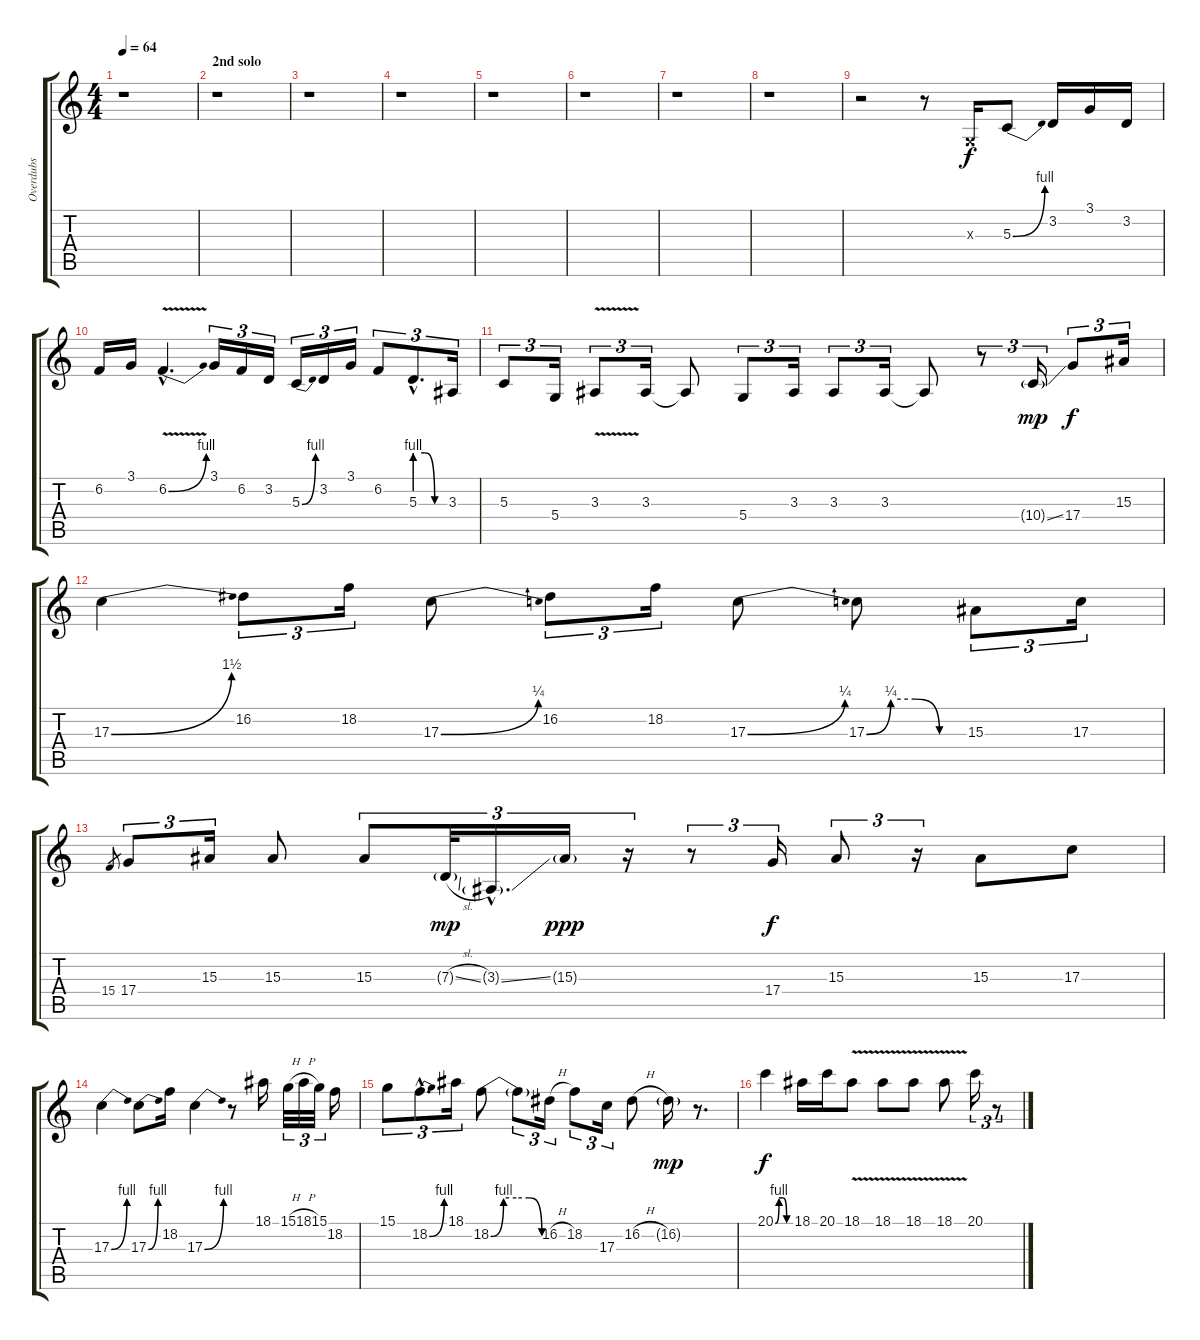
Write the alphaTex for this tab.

\track ("Overdubs" "Overdubs") {instrument lead5charang}
\staff {score tabs}
\tuning (E4 B3 G3 D3 A2 E2) {hide}
\ts (4 4)
\tempo 64
\clef g2
\ks c
r.1{dy f} |
\section ("" "2nd solo")
r.1 |
r.1 |
r.1 |
r.1 |
r.1 |
r.1 |
r.1 |
r.2 r.8 0.3{x}.16 5.3{be (bend 0 0 60 4)}.8 3.2.16 3.1.16 3.2.16 |
6.2.16 3.1.16 6.2{be (bend 0 0 60 4) v hac}.4{d} 3.1.16{tu (3 2)} 6.2.16{tu (3 2)} 3.2.16{tu (3 2)} 5.3{be (bend 0 0 60 4)}.16{tu (3 2)} 3.2.16{tu (3 2)} 3.1.16{tu (3 2)} 6.2.8{tu (3 2)} 5.3{be (custom 0 4 20 4 40 0 60 0) hac}.8{d tu (3 2)} 3.3.16{tu (3 2)} |
5.3.8{tu (3 2)} 5.4.16{tu (3 2)} 3.3{v}.8{tu (3 2)} 3.3.16{tu (3 2)} 3.3{t}.8 5.4.8{tu (3 2)} 3.3.16{tu (3 2)} 3.3.8{tu (3 2)} 3.3.16{tu (3 2)} 3.3{t}.8 r.8{tu (3 2)} 10.4{ss g}.16{tu (3 2) dy mp} 17.4.8{tu (3 2) dy f} 15.3.16{tu (3 2)} |
17.3{be (bend 0 0 60 6)}.4 16.2.8{tu (3 2)} 18.2.16{tu (3 2)} 17.3{be (bend 0 0 60 1)}.8 16.2.8{tu (3 2)} 18.2.16{tu (3 2)} 17.3{be (bend 0 0 60 1)}.8 17.3{be (custom 0 0 15 1 30 1 45 0 60 0)}.8 15.3.8{tu (3 2)} 17.3.16{tu (3 2)} |
15.4.8{gr} 17.4.8{tu (3 2)} 15.3.16{tu (3 2)} 15.3.8 15.3.8{tu (3 2)} 7.3{sl g}.32{tu (3 2) dy mp} 3.3{ss g hac}.16{d tu (3 2)} 15.3{g}.16{tu (3 2) dy ppp} r.16{tu (3 2)} r.8{tu (3 2)} 17.4.16{tu (3 2) dy f} 15.3.8{tu (3 2)} r.16{tu (3 2)} 15.3.8 17.3.8 |
17.3{be (bend 0 0 60 4)}.4 17.3{be (bend 0 0 60 4)}.8 18.2.16 17.3{be (bend 0 0 60 4)}.4 r.8 18.1.16 15.1{h}.32{tu (3 2)} 18.1{h}.32{tu (3 2)} 15.1.32{tu (3 2)} 18.2.16 |
15.1.8{tu (3 2)} 18.2{be (bend 0 0 60 4) hac}.8{d tu (3 2)} 18.1.16{tu (3 2)} 18.2{be (custom 0 0 15 4 30 4 45 4 60 0)}.8 18.2{t}.8{tu (3 2)} 16.2{h}.16{tu (3 2)} 18.2.8{tu (3 2)} 17.3.16{tu (3 2)} 16.2{h}.8 16.2{g}.16{dy mp} r.8{d} |
20.1{be (custom 0 0 15 4 30 4 45 0 60 0)}.4{dy f} 18.1.16 20.1.16 18.1{v}.8 18.1{v}.8 18.1{v}.8 18.1{v}.8 20.1.16{tu (3 2)} r.8{tu (3 2)}
